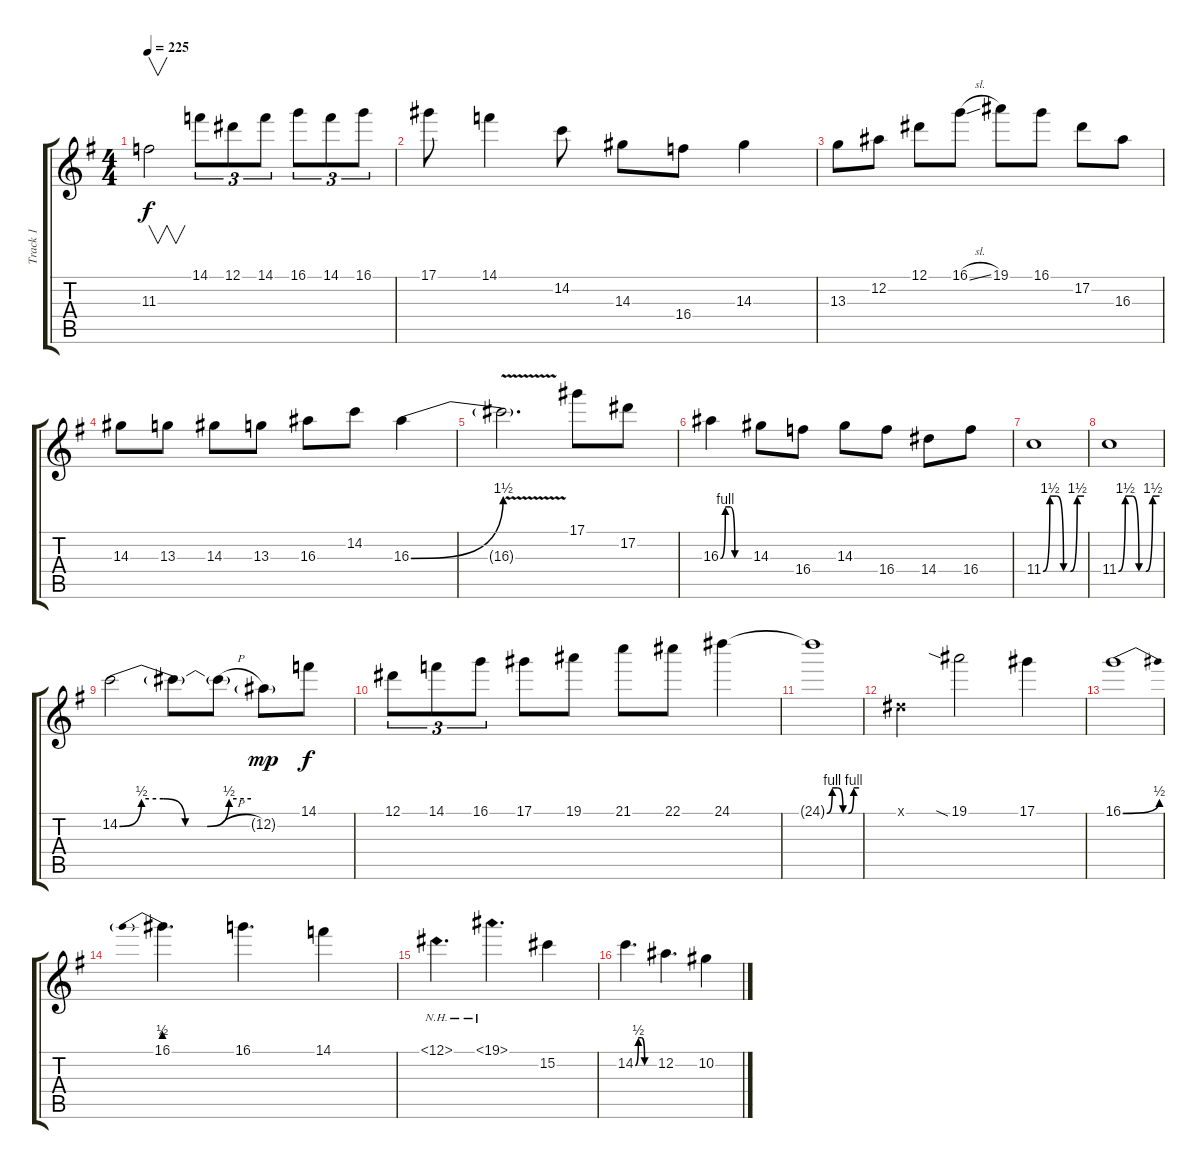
\track ("Track 1" "Track 1") {instrument overdrivenguitar}
\staff {score tabs}
\tuning (Eb4 Bb3 Gb3 Db3 Ab2 Eb2) {hide}
\ts (4 4)
\tempo 225
\clef g2
\ks eminor
11.3.2{v dy f} 14.1.8{tu (3 2)} 12.1.8{tu (3 2)} 14.1.8{tu (3 2)} 16.1.8{tu (3 2)} 14.1.8{tu (3 2)} 16.1.8{tu (3 2)} |
17.1.8 14.1.4 14.2.8 14.3.8 16.4.8 14.3.4 |
13.3.8 12.2.8 12.1.8 16.1{sl}.8 19.1.8 16.1.8 17.2.8 16.3.8 |
14.3.8 13.3.8 14.3.8 13.3.8 16.3.8 14.2.8 16.3{be (bend 0 0 60 6)}.4 |
16.3{v t}.2{d} 17.1.8 17.2.8 |
16.3{be (custom 0 0 10 4 20 4 30 0 60 0)}.4 14.3.8 16.4.8 14.3.8 16.4.8 14.4.8 16.4.8 |
11.4{be (custom 0 0 10 6 20 6 30 0 40 0 50 6 60 6)}.1 |
11.4{be (custom 0 0 10 6 20 6 30 0 40 0 50 6 60 6)}.1 |
14.2{be (custom 0 0 10 2 20 2 30 0 40 0 50 2 60 2)}.2 14.2{t}.8 14.2{h t}.8 12.2{g}.8{dy mp} 14.1.8{dy f} |
12.1.8{tu (3 2)} 14.1.8{tu (3 2)} 16.1.8{tu (3 2)} 17.1.8 19.1.8 21.1.8 22.1.8 24.1.4 |
24.1{be (custom 0 0 10 4 20 4 30 0 40 0 50 4 60 4) t}.1 |
0.1{x}.4 19.1{sia}.2 17.1.4 |
16.1{be (bend 0 0 60 2)}.1 |
16.1{be (prebend 0 2 60 2)}.4{d} 16.1.4{d} 14.1.4 |
12.1{nh}.4{d} 19.1{nh}.4{d} 15.2.4 |
14.2{be (custom 0 0 10 2 20 2 30 0 60 0)}.4{d} 12.2.4{d} 10.2.4
